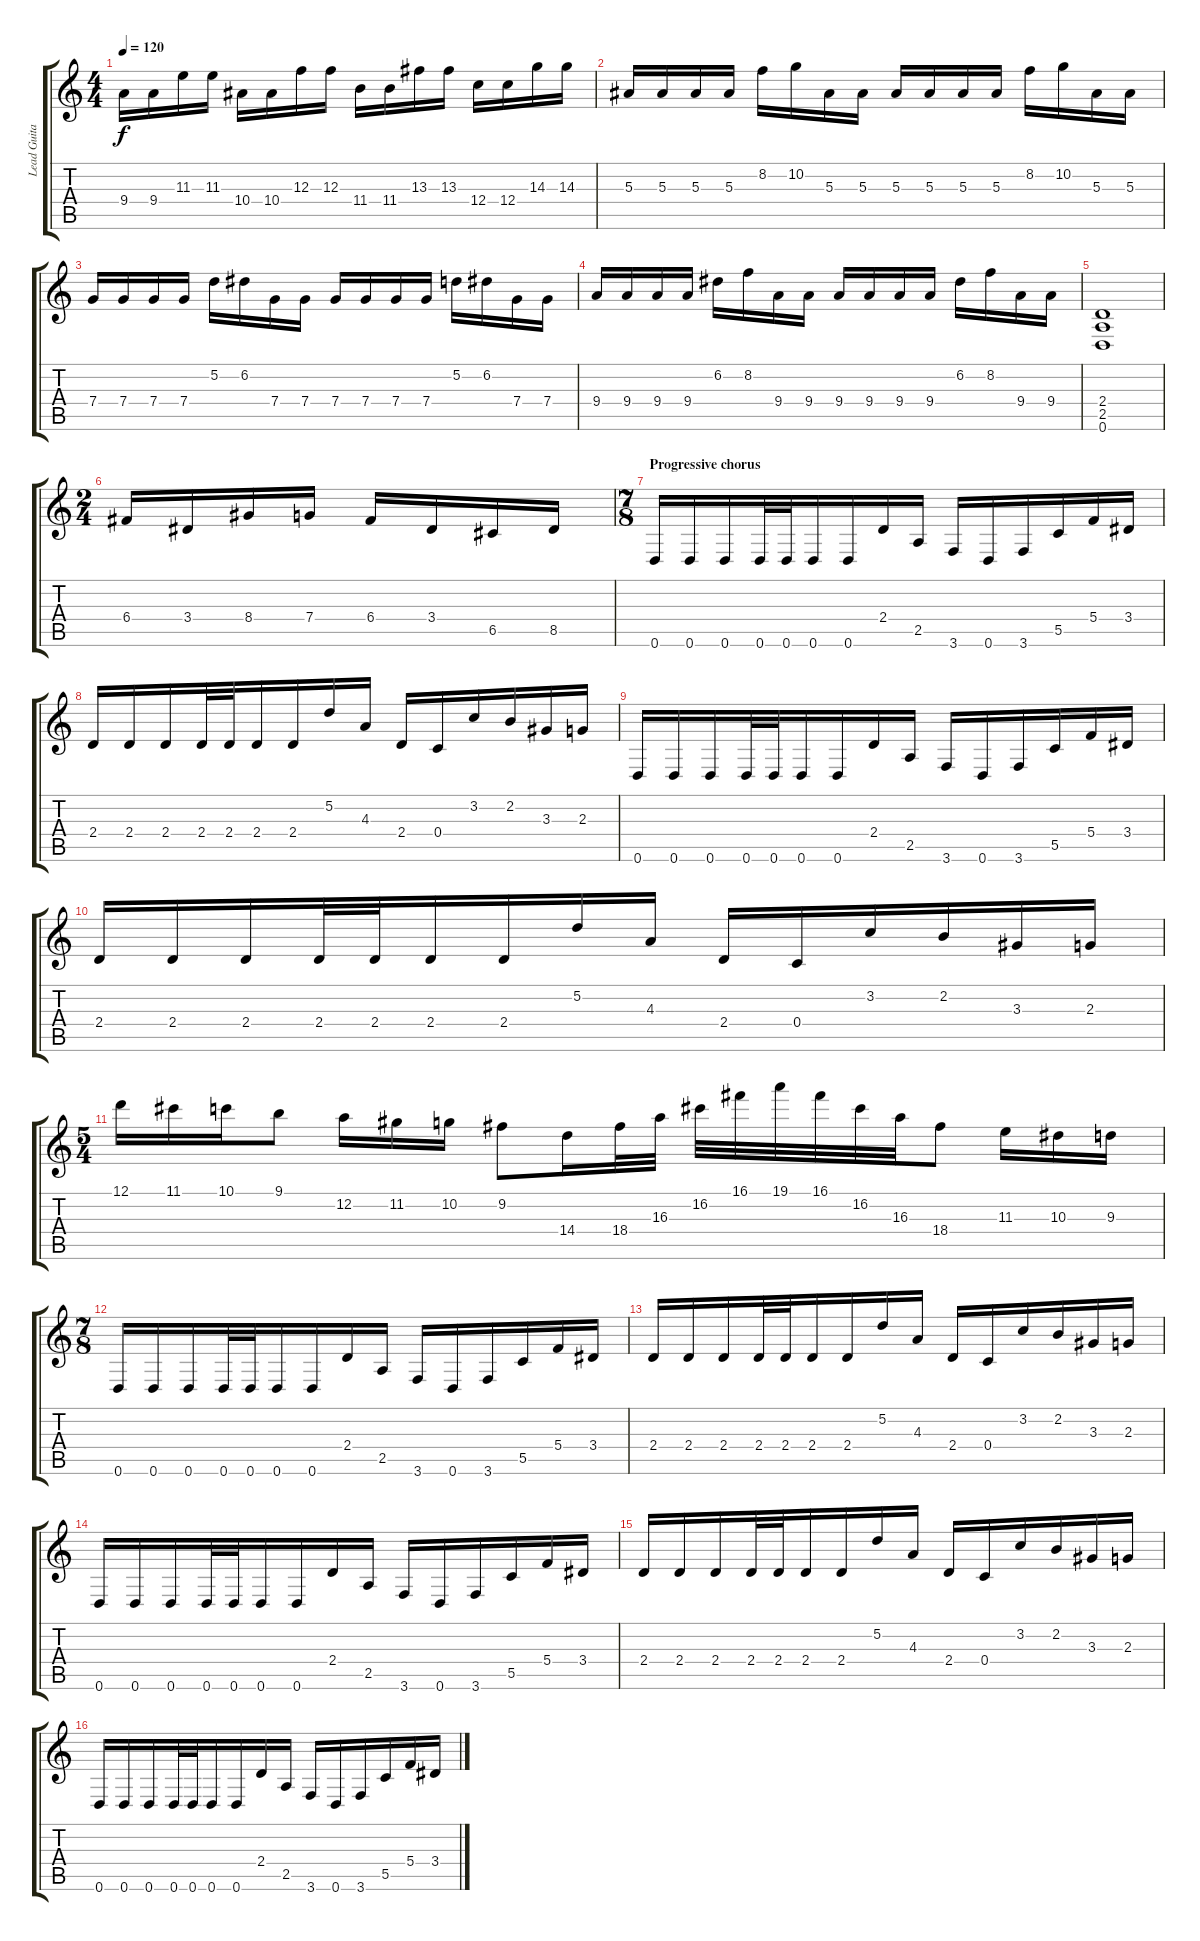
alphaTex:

\track ("Lead Guitar" "Lead Guita") {instrument overdrivenguitar}
\staff {score tabs}
\tuning (D4 A3 F3 C3 G2 D2) {hide}
\ts (4 4)
\tempo 120
\clef g2
\ks c
9.4.16{dy f} 9.4.16 11.3.16 11.3.16 10.4.16 10.4.16 12.3.16 12.3.16 11.4.16 11.4.16 13.3.16 13.3.16 12.4.16 12.4.16 14.3.16 14.3.16 |
5.3.16 5.3.16 5.3.16 5.3.16 8.2.16 10.2.16 5.3.16 5.3.16 5.3.16 5.3.16 5.3.16 5.3.16 8.2.16 10.2.16 5.3.16 5.3.16 |
7.4.16 7.4.16 7.4.16 7.4.16 5.2.16 6.2.16 7.4.16 7.4.16 7.4.16 7.4.16 7.4.16 7.4.16 5.2.16 6.2.16 7.4.16 7.4.16 |
9.4.16 9.4.16 9.4.16 9.4.16 6.2.16 8.2.16 9.4.16 9.4.16 9.4.16 9.4.16 9.4.16 9.4.16 6.2.16 8.2.16 9.4.16 9.4.16 |
(2.4 2.5 0.6).1 |
\ts (2 4)
6.4.16 3.4.16 8.4.16 7.4.16 6.4.16 3.4.16 6.5.16 8.5.16 |
\ts (7 8)
\section ("" "Progressive chorus")
0.6.16 0.6.16 0.6.16 0.6.32 0.6.32 0.6.16 0.6.16 2.4.16 2.5.16 3.6.16 0.6.16 3.6.16 5.5.16 5.4.16 3.4.16 |
2.4.16 2.4.16 2.4.16 2.4.32 2.4.32 2.4.16 2.4.16 5.2.16 4.3.16 2.4.16 0.4.16 3.2.16 2.2.16 3.3.16 2.3.16 |
0.6.16 0.6.16 0.6.16 0.6.32 0.6.32 0.6.16 0.6.16 2.4.16 2.5.16 3.6.16 0.6.16 3.6.16 5.5.16 5.4.16 3.4.16 |
2.4.16 2.4.16 2.4.16 2.4.32 2.4.32 2.4.16 2.4.16 5.2.16 4.3.16 2.4.16 0.4.16 3.2.16 2.2.16 3.3.16 2.3.16 |
\ts (5 4)
12.1.16 11.1.16 10.1.16 9.1.8 12.2.16 11.2.16 10.2.16 9.2.8 14.4.16 18.4.32 16.3.32 16.2.32 16.1.32 19.1.32 16.1.32 16.2.32 16.3.32 18.4.8 11.3.16 10.3.16 9.3.16 |
\ts (7 8)
0.6.16 0.6.16 0.6.16 0.6.32 0.6.32 0.6.16 0.6.16 2.4.16 2.5.16 3.6.16 0.6.16 3.6.16 5.5.16 5.4.16 3.4.16 |
2.4.16 2.4.16 2.4.16 2.4.32 2.4.32 2.4.16 2.4.16 5.2.16 4.3.16 2.4.16 0.4.16 3.2.16 2.2.16 3.3.16 2.3.16 |
0.6.16 0.6.16 0.6.16 0.6.32 0.6.32 0.6.16 0.6.16 2.4.16 2.5.16 3.6.16 0.6.16 3.6.16 5.5.16 5.4.16 3.4.16 |
2.4.16 2.4.16 2.4.16 2.4.32 2.4.32 2.4.16 2.4.16 5.2.16 4.3.16 2.4.16 0.4.16 3.2.16 2.2.16 3.3.16 2.3.16 |
0.6.16 0.6.16 0.6.16 0.6.32 0.6.32 0.6.16 0.6.16 2.4.16 2.5.16 3.6.16 0.6.16 3.6.16 5.5.16 5.4.16 3.4.16
